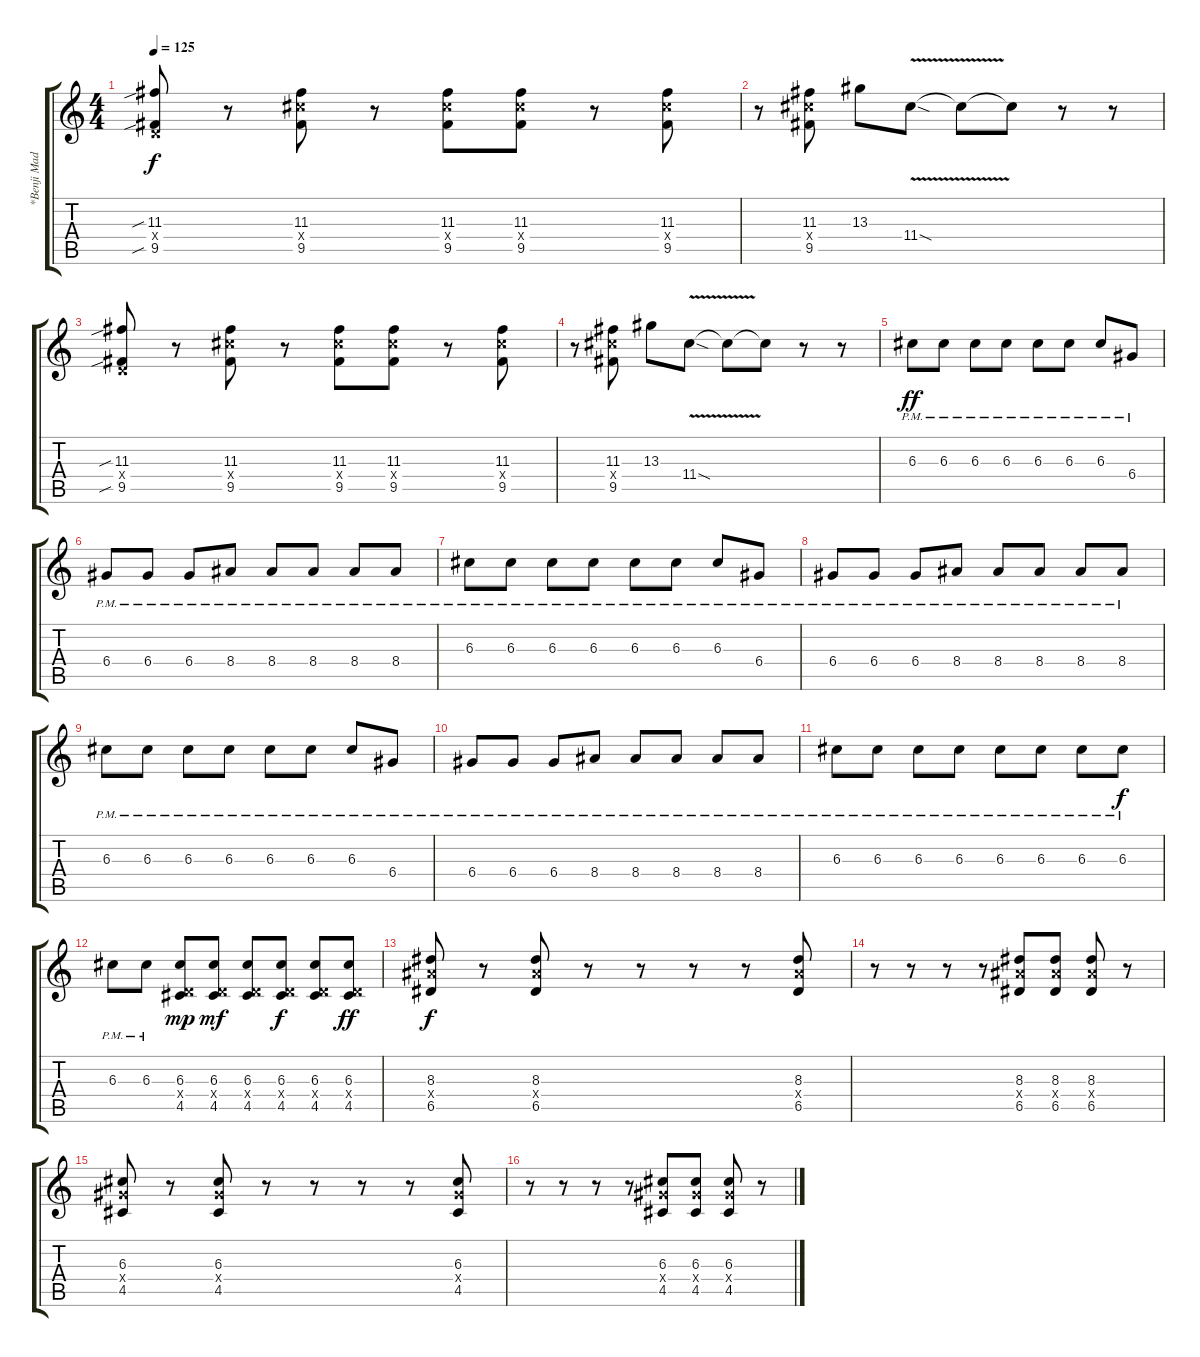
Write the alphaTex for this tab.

\track ("*Benji Madden (Lead Guitar)" "*Benji Mad") {instrument overdrivenguitar}
\staff {score tabs}
\tuning (E4 B3 G3 D3 A2 E2) {hide}
\ts (4 4)
\tempo 125
\clef g2
\ks c
(11.3{sib} 0.4{x} 9.5{sib}).8{dy f} r.8 (11.3 11.4{x} 9.5).8 r.8 (11.3 11.4{x} 9.5).8 (11.3 11.4{x} 9.5).8 r.8 (11.3 11.4{x} 9.5).8 |
r.8 (11.3 11.4{x} 9.5).8 13.3.8 11.4{v sod}.8 11.4{t}.8 11.4{t}.8 r.8 r.8 |
(11.3{sib} 0.4{x} 9.5{sib}).8 r.8 (11.3 11.4{x} 9.5).8 r.8 (11.3 11.4{x} 9.5).8 (11.3 11.4{x} 9.5).8 r.8 (11.3 11.4{x} 9.5).8 |
r.8 (11.3 11.4{x} 9.5).8 13.3.8 11.4{v sod}.8 11.4{t}.8 11.4{t}.8 r.8 r.8 |
6.3{pm}.8{dy ff} 6.3{pm}.8 6.3{pm}.8 6.3{pm}.8 6.3{pm}.8 6.3{pm}.8 6.3{pm}.8 6.4{pm}.8 |
6.4{pm}.8 6.4{pm}.8 6.4{pm}.8 8.4{pm}.8 8.4{pm}.8 8.4{pm}.8 8.4{pm}.8 8.4{pm}.8 |
6.3{pm}.8 6.3{pm}.8 6.3{pm}.8 6.3{pm}.8 6.3{pm}.8 6.3{pm}.8 6.3{pm}.8 6.4{pm}.8 |
6.4{pm}.8 6.4{pm}.8 6.4{pm}.8 8.4{pm}.8 8.4{pm}.8 8.4{pm}.8 8.4{pm}.8 8.4{pm}.8 |
6.3{pm}.8 6.3{pm}.8 6.3{pm}.8 6.3{pm}.8 6.3{pm}.8 6.3{pm}.8 6.3{pm}.8 6.4{pm}.8 |
6.4{pm}.8 6.4{pm}.8 6.4{pm}.8 8.4{pm}.8 8.4{pm}.8 8.4{pm}.8 8.4{pm}.8 8.4{pm}.8 |
6.3{pm}.8 6.3{pm}.8 6.3{pm}.8 6.3{pm}.8 6.3{pm}.8 6.3{pm}.8 6.3{pm}.8 6.3{pm}.8{dy f} |
6.3{pm}.8 6.3{pm}.8 (6.3 0.4{x} 4.5).8{dy mp} (6.3 0.4{x} 4.5).8{dy mf} (6.3 0.4{x} 4.5).8 (6.3 0.4{x} 4.5).8{dy f} (6.3 0.4{x} 4.5).8 (6.3 0.4{x} 4.5).8{dy ff} |
(8.3 8.4{x} 6.5).8{dy f} r.8 (8.3 8.4{x} 6.5).8 r.8 r.8 r.8 r.8 (8.3 8.4{x} 6.5).8 |
r.8 r.8 r.8 r.8 (8.3 8.4{x} 6.5).8 (8.3 8.4{x} 6.5).8 (8.3 8.4{x} 6.5).8 r.8 |
(6.3 6.4{x} 4.5).8 r.8 (6.3 6.4{x} 4.5).8 r.8 r.8 r.8 r.8 (6.3 6.4{x} 4.5).8 |
r.8 r.8 r.8 r.8 (6.3 6.4{x} 4.5).8 (6.3 6.4{x} 4.5).8 (6.3 6.4{x} 4.5).8 r.8
